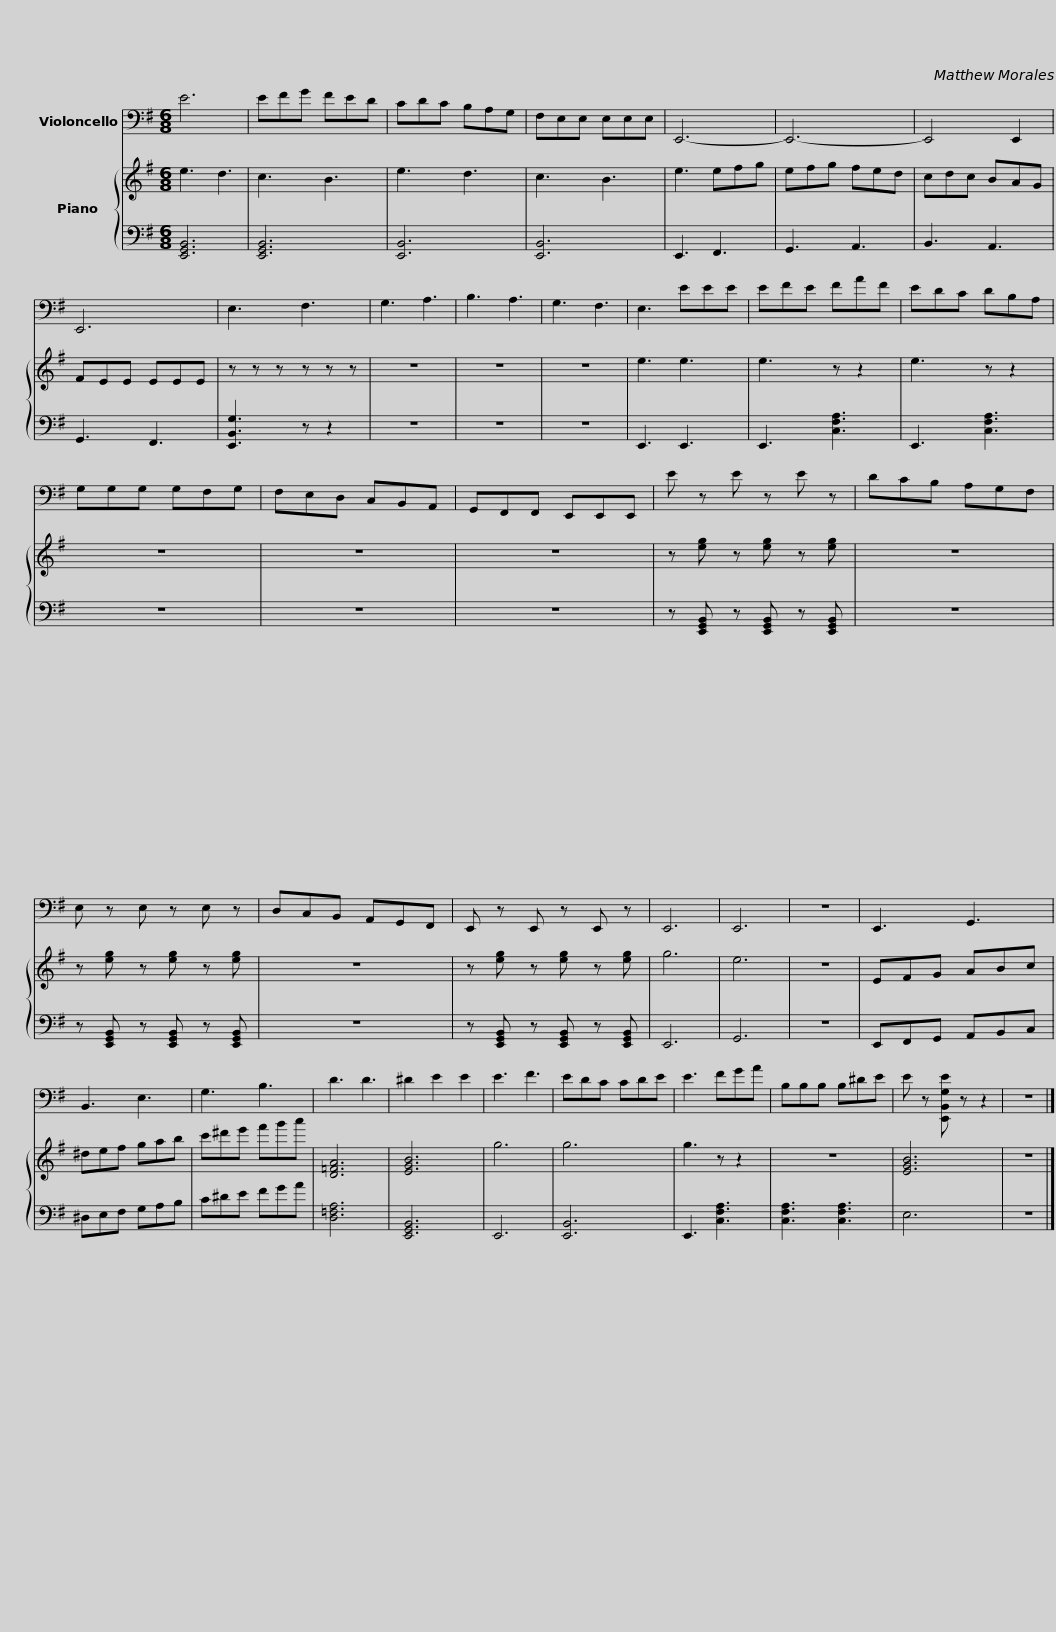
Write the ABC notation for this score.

X:1
%%score 1 { 2 | 3 }
L:1/8
M:6/8
I:linebreak $
K:G
V:1 bass
V:2 treble
V:3 bass
V:1
 E6 | EFG FED | CDC B,A,G, | F,E,E, E,E,E, | E,,6- | %5
 E,,6- |$ E,,4 E,,2 | E,,6 | E,3 F,3 | G,3 A,3 | %10
 B,3 A,3 | G,3 F,3 | E,3 EEE | EFE FAF |$ EDC DB,A, | %15
 G,G,G, G,F,G, | F,E,D, C,B,,A,, | G,,F,,F,, E,,E,,E,, | E z E z E z | DCB, A,G,F, |$ %20
 E, z E, z E, z | D,C,B,, A,,G,,F,, | E,, z E,, z E,, z | E,,6 | E,,6 | %25
 z6 | E,,3 G,,3 | B,,3 E,3 |$ G,3 B,3 | D3 D3 | %30
 ^D2 E2 E2 | E3 F3 | EDC CDE | E3 FGA | B,B,B, B,^DE |$ %35
 E z [E,,B,,G,E] z z2 | z6 |] %37
V:2
 e3 d3 | c3 B3 | e3 d3 | c3 B3 | e3 efg | %5
 efg fed |$ cdc BAG | FEE EEE | z z z z z z | z6 | %10
 z6 | z6 | e3 e3 | e3 z z2 |$ e3 z z2 | %15
 z6 | z6 | z6 | z [eg] z [eg] z [eg] | z6 |$ %20
 z [eg] z [eg] z [eg] | z6 | z [eg] z [eg] z [eg] | g6 | e6 | %25
 z6 | EFG ABc | ^def gab |$ c'^d'e' f'g'a' | [D=FA]6 | %30
 [EGB]6 | g6 | g6 | g3 z z2 | z6 |$ %35
 [EGB]6 | z6 |] %37
V:3
 [E,,G,,B,,]6 | [E,,G,,B,,]6 | [E,,B,,]6 | [E,,B,,]6 | E,,3 F,,3 | %5
 G,,3 A,,3 |$ B,,3 A,,3 | G,,3 F,,3 | [E,,B,,G,]3 z z2 | z6 | %10
 z6 | z6 | E,,3 E,,3 | E,,3 [C,F,A,]3 |$ E,,3 [C,F,A,]3 | %15
 z6 | z6 | z6 | z [E,,G,,B,,] z [E,,G,,B,,] z [E,,G,,B,,] | z6 |$ %20
 z [E,,G,,B,,] z [E,,G,,B,,] z [E,,G,,B,,] | z6 | z [E,,G,,B,,] z [E,,G,,B,,] z [E,,G,,B,,] | E,,6 | G,,6 | %25
 z6 | E,,F,,G,, A,,B,,C, | ^D,E,F, G,A,B, |$ C^DE FGA | [D,=F,A,]6 | %30
 [E,,G,,B,,]6 | E,,6 | [E,,B,,]6 | E,,3 [C,F,A,]3 | [C,F,A,]3 [C,F,A,]3 |$ %35
 E,6 | z6 |] %37
